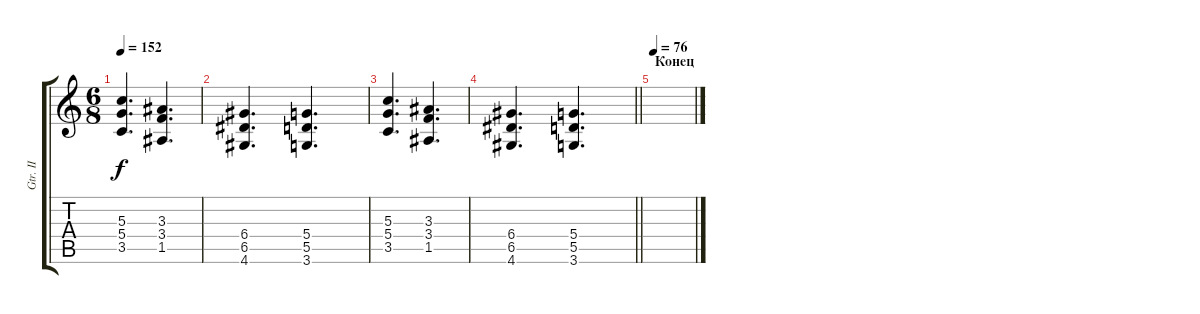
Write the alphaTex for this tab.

\track ("Gtr. II" "Gtr. II") {instrument distortionguitar}
\staff {score tabs}
\tuning (E4 B3 G3 D3 A2 E2) {hide}
\ts (6 8)
\tempo 152
\clef g2
\ks c
(5.3 5.4 3.5).4{d dy f} (3.3 3.4 1.5).4{d} |
(6.4 6.5 4.6).4{d} (5.4 5.5 3.6).4{d} |
(5.3 5.4 3.5).4{d} (3.3 3.4 1.5).4{d} |
\barLineRight lightlight
(6.4 6.5 4.6).4{d} (5.4 5.5 3.6).4{d} |
\section ("" "Конец")
\tempo 76
